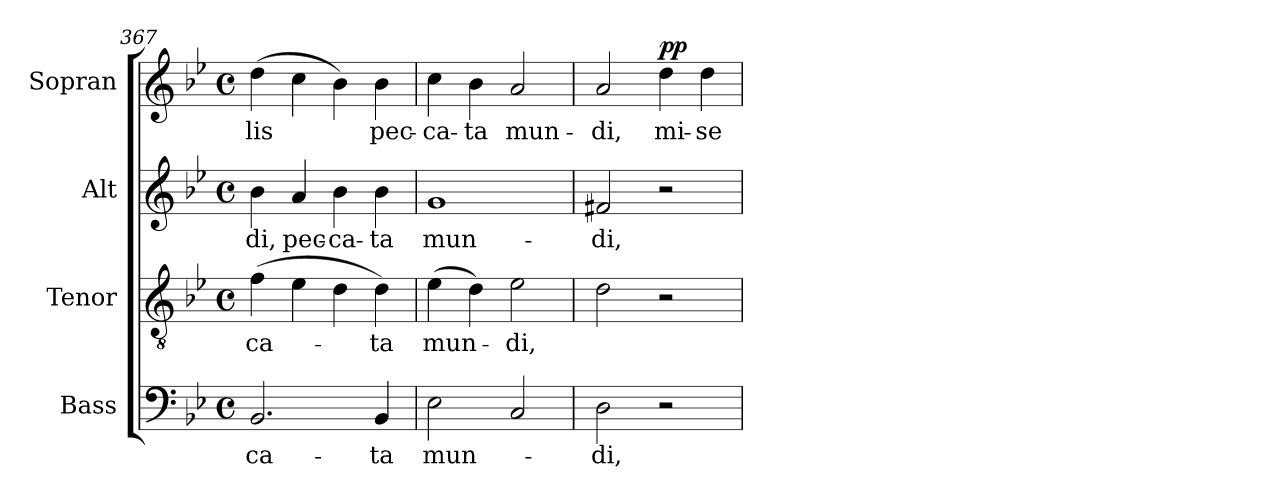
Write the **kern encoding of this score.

**kern	**text	**kern	**text	**kern	**text	**kern	**text	**dynam
*part4	*part4	*part3	*part3	*part2	*part2	*part1	*part1	*part1
*staff4	*staff4	*staff3	*staff3	*staff2	*staff2	*staff1	*staff1	*staff1
*I"Bass	*	*I"Tenor	*	*I"Alt	*	*I"Sopran	*	*
*I'B.	*	*I'T.	*	*I'A.	*	*I'S.	*	*
*clefF4	*	*clefGv2	*	*clefG2	*	*clefG2	*	*
*k[b-e-]	*	*k[b-e-]	*	*k[b-e-]	*	*k[b-e-]	*	*
*B-:	*	*B-:	*	*B-:	*	*B-:	*	*
*M4/4	*	*M4/4	*	*M4/4	*	*M4/4	*	*
*met(c)	*	*met(c)	*	*met(c)	*	*met(c)	*	*
=367	=367	=367	=367	=367	=367	=367	=367	=367
!	!LO:LY:b	!	!LO:LY:b	!	!LO:LY:b	!	!LO:LY:b	!
2.BB-/	-ca-	(>4f\	-ca-	4b-\	-di,	(>4dd\	-lis	.
!	!	!	!	!	!LO:LY:b	!	!	!
.	.	4e-\	.	4a/	pec-	4cc\	.	.
!	!	!	!	!	!LO:LY:b	!	!	!
.	.	4d\	.	4b-\	-ca-	4b-\)	.	.
!	!LO:LY:b	!	!LO:LY:b	!	!LO:LY:b	!	!LO:LY:b	!
4BB-/	-ta	4d\)	-ta	4b-\	-ta	4b-\	pec-	.
=368	=368	=368	=368	=368	=368	=368	=368	=368
!	!LO:LY:b	!	!LO:LY:b	!	!LO:LY:b	!	!LO:LY:b	!
2E-\	mun-	(>4e-\	mun-	1g	mun-	4cc\	-ca-	.
!	!	!	!	!	!	!	!LO:LY:b	!
.	.	4d\)	.	.	.	4b-\	-ta	.
!	!	!	!LO:LY:b	!	!	!	!LO:LY:b	!
2C/	.	2e-\	-di,	.	.	2a/	mun-	.
=369	=369	=369	=369	=369	=369	=369	=369	=369
!	!LO:LY:b	!	!	!	!LO:LY:b	!	!LO:LY:b	!
2D\	-di,	2d\	.	2f#X/	-di,	2a/	-di,	.
!	!	!	!	!	!	!	!LO:LY:b	!LO:DY:a
2r	.	2r	.	2r	.	4dd\	mi-	pp
!	!	!	!	!	!	!	!LO:LY:b	!
.	.	.	.	.	.	4dd\	-se-	.
=	=	=	=	=	=	=	=	=
*-	*-	*-	*-	*-	*-	*-	*-	*-
